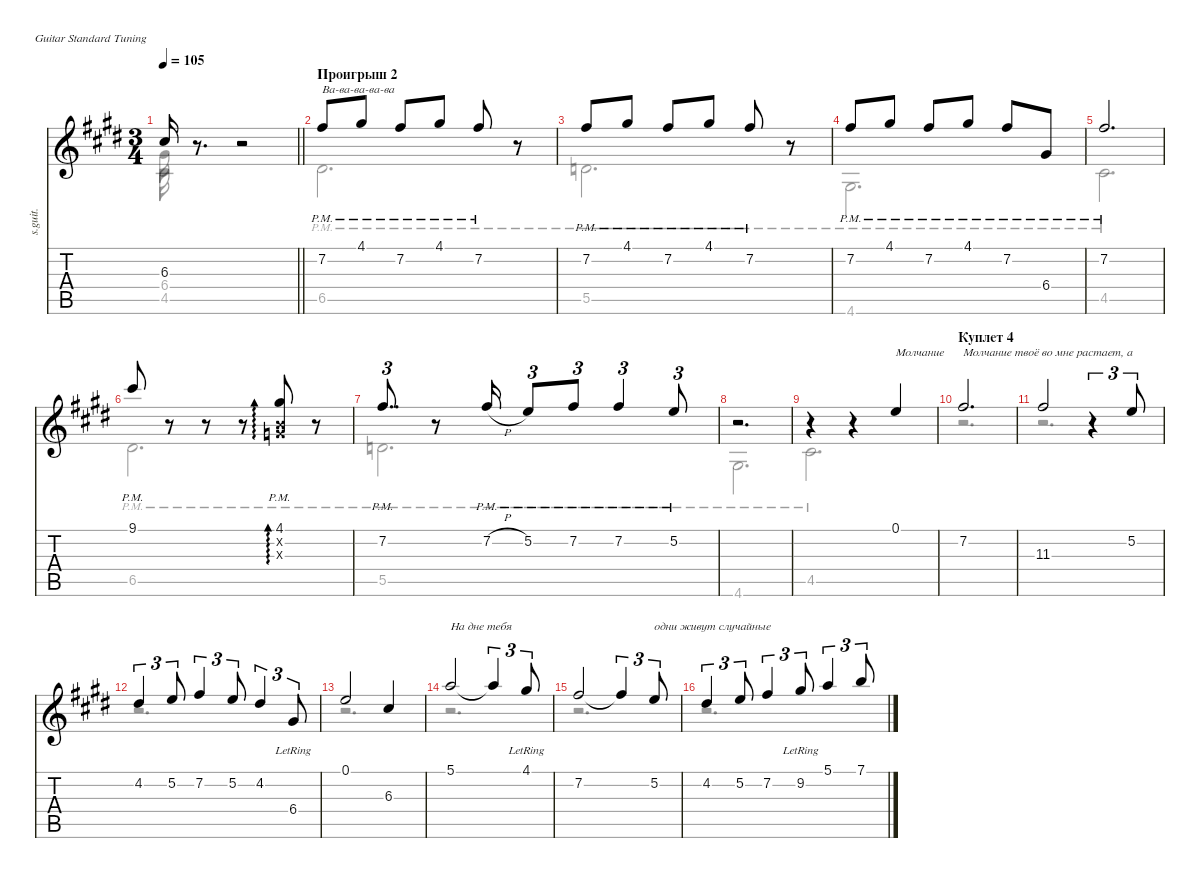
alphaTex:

\defaultSystemsLayout 4
\hideDynamics
\bracketExtendMode nobrackets
\otherSystemsTrackNameOrientation horizontal
\track ("Steel Guitar" "s.guit.") {instrument acousticguitarsteel}
\staff {score tabs}
\tuning (E4 B3 G3 D3 A2 E2)
\voice
\ts (3 4)
\tempo 105
\clef g2
\barLineRight lightlight
\ks e
6.3{acc #}.16{dy mf beam Up} r.8{d beam Up} r.2{beam Up} |
\section ("" "Проигрыш 2")
7.2{pm acc #}.8{txt "Ва-ва-ва-ва-ва" beam Up} 4.1{pm acc #}.8{beam Up} 7.2{pm acc #}.8{beam Up} 4.1{pm acc #}.8{beam Up} 7.2{pm acc #}.8{beam Up} r.8{beam Up} |
7.2{pm acc #}.8{beam Up} 4.1{pm acc #}.8{beam Up} 7.2{pm acc #}.8{beam Up} 4.1{pm acc #}.8{beam Up} 7.2{pm acc #}.8{beam Up} r.8{beam Up} |
7.2{pm acc #}.8{beam Up} 4.1{pm acc #}.8{beam Up} 7.2{pm acc #}.8{beam Up} 4.1{pm acc #}.8{beam Up} 7.2{pm acc #}.8{beam Up} 6.4{pm acc #}.8{beam Up} |
7.2{pm acc #}.2{d beam Up} |
9.1{pm acc #}.8{beam Up} r.8{beam Up} r.8{beam Up} r.8{beam Up} (4.1{pm acc #} 0.3{x acc forcenatural} 0.2{x acc forcenatural}).8{ad 0 beam Up} r.8{beam Up} |
7.2{pm acc #}.8{dd tu (3 2) beam Up} r.8{beam Up} 7.2{h pm acc #}.16{beam Up} 5.2{pm acc forcenatural}.8{tu (3 2) beam Up} 7.2{pm acc #}.8{tu (3 2) beam Up} 7.2{pm acc #}.4{tu (3 2) beam Up} 5.2{pm acc forcenatural}.8{tu (3 2) beam Up} |
r.2{d beam Up} |
r.4{beam Up} r.4{beam Up} 0.1{acc forcenatural}.4{txt "Молчание" beam Up} |
\section ("" "Куплет 4")
7.2{acc #}.2{d txt "Молчание твоё во мне растает, а" beam Up} |
11.3{acc #}.2{beam Up} r.4{tu (3 2) beam Up} 5.2{acc forcenatural}.8{tu (3 2) beam Up} |
4.2{acc #}.4{tu (3 2) beam Up} 5.2{acc forcenatural}.8{tu (3 2) beam Up} 7.2{acc #}.4{tu (3 2) beam Up} 5.2{acc forcenatural}.8{tu (3 2) beam Up} 4.2{acc #}.4{tu (3 2) beam Up} 6.4{lr acc #}.8{tu (3 2) beam Up} |
0.1{acc forcenatural}.2{beam Up} 6.3{acc #}.4{beam Up} |
5.1{acc forcenatural}.2{txt "На дне тебя" beam Up} 5.1{t acc forcenatural}.4{tu (3 2) beam Up} 4.1{lr acc #}.8{tu (3 2) beam Up} |
7.2{acc #}.2{beam Up} 7.2{t acc #}.4{tu (3 2) beam Up} 5.2{acc forcenatural}.8{tu (3 2) txt "одни живут случайные" beam Up} |
4.2{acc #}.4{tu (3 2) beam Up} 5.2{acc forcenatural}.8{tu (3 2) beam Up} 7.2{acc #}.4{tu (3 2) beam Up} 9.2{lr acc #}.8{tu (3 2) beam Up} 5.1{acc forcenatural}.4{tu (3 2) beam Up} 7.1{acc forcenatural}.8{tu (3 2) beam Up}
\voice
\clef g2
\ottava regular
\simile none
\barLineRight lightlight
\ks e
6.4{acc #}.16{dy mf beam Down} r.8{d beam Down} r.2{beam Down} |
|
|
|
|
|
|
|
|
r.2{d beam Down} |
r.2{d beam Down} |
r.2{d beam Down} |
r.2{d beam Down} |
r.2{d beam Down} |
r.2{d beam Down} |
r.2{d beam Down}
\voice
\clef g2
\ottava regular
\simile none
\barLineRight lightlight
\ks e
4.5{acc #}.16{dy mf beam Down} r.8{d beam Down} r.2{beam Down} |
6.5{pm acc #}.2{d beam Down} |
5.5{pm acc forcenatural}.2{d beam Down} |
4.6{pm acc #}.2{d beam Down} |
4.5{pm acc #}.2{d beam Down} |
6.5{pm acc #}.2{d beam Down} |
5.5{pm acc forcenatural}.2{d beam Down} |
4.6{pm acc #}.2{d beam Down} |
4.5{pm acc #}.2{d beam Down} |
|
|
|
|
|
|
